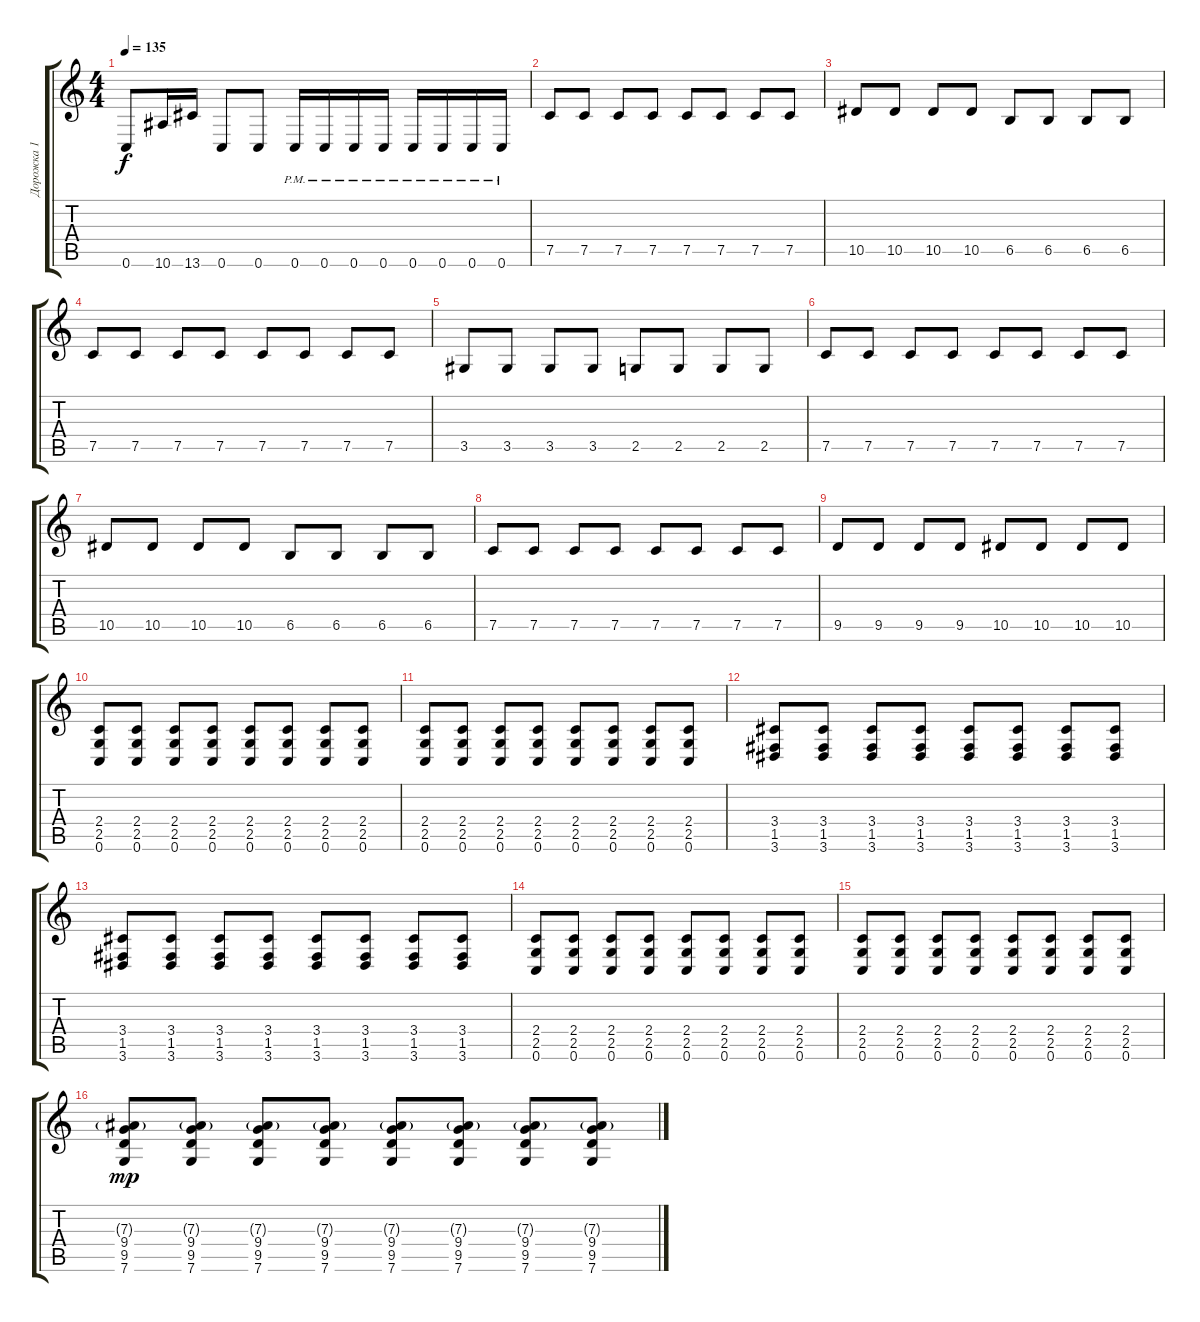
\track ("Дорожка 1" "Дорожка 1") {instrument overdrivenguitar}
\staff {score tabs}
\tuning (C4 G3 Eb3 Bb2 F2 C2) {hide}
\ts (4 4)
\tempo 135
\clef g2
\ks c
0.6.8{dy f} 10.6.16 13.6.16 0.6.8 0.6.8 0.6{pm}.16 0.6{pm}.16 0.6{pm}.16 0.6{pm}.16 0.6{pm}.16 0.6{pm}.16 0.6{pm}.16 0.6{pm}.16 |
7.5.8 7.5.8 7.5.8 7.5.8 7.5.8 7.5.8 7.5.8 7.5.8 |
10.5.8 10.5.8 10.5.8 10.5.8 6.5.8 6.5.8 6.5.8 6.5.8 |
7.5.8 7.5.8 7.5.8 7.5.8 7.5.8 7.5.8 7.5.8 7.5.8 |
3.5.8 3.5.8 3.5.8 3.5.8 2.5.8 2.5.8 2.5.8 2.5.8 |
7.5.8 7.5.8 7.5.8 7.5.8 7.5.8 7.5.8 7.5.8 7.5.8 |
10.5.8 10.5.8 10.5.8 10.5.8 6.5.8 6.5.8 6.5.8 6.5.8 |
7.5.8 7.5.8 7.5.8 7.5.8 7.5.8 7.5.8 7.5.8 7.5.8 |
9.5.8 9.5.8 9.5.8 9.5.8 10.5.8 10.5.8 10.5.8 10.5.8 |
(2.4 2.5 0.6).8 (2.4 2.5 0.6).8 (2.4 2.5 0.6).8 (2.4 2.5 0.6).8 (2.4 2.5 0.6).8 (2.4 2.5 0.6).8 (2.4 2.5 0.6).8 (2.4 2.5 0.6).8 |
(2.4 2.5 0.6).8 (2.4 2.5 0.6).8 (2.4 2.5 0.6).8 (2.4 2.5 0.6).8 (2.4 2.5 0.6).8 (2.4 2.5 0.6).8 (2.4 2.5 0.6).8 (2.4 2.5 0.6).8 |
(3.4 1.5 3.6).8 (3.4 1.5 3.6).8 (3.4 1.5 3.6).8 (3.4 1.5 3.6).8 (3.4 1.5 3.6).8 (3.4 1.5 3.6).8 (3.4 1.5 3.6).8 (3.4 1.5 3.6).8 |
(3.4 1.5 3.6).8 (3.4 1.5 3.6).8 (3.4 1.5 3.6).8 (3.4 1.5 3.6).8 (3.4 1.5 3.6).8 (3.4 1.5 3.6).8 (3.4 1.5 3.6).8 (3.4 1.5 3.6).8 |
(2.4 2.5 0.6).8 (2.4 2.5 0.6).8 (2.4 2.5 0.6).8 (2.4 2.5 0.6).8 (2.4 2.5 0.6).8 (2.4 2.5 0.6).8 (2.4 2.5 0.6).8 (2.4 2.5 0.6).8 |
(2.4 2.5 0.6).8 (2.4 2.5 0.6).8 (2.4 2.5 0.6).8 (2.4 2.5 0.6).8 (2.4 2.5 0.6).8 (2.4 2.5 0.6).8 (2.4 2.5 0.6).8 (2.4 2.5 0.6).8 |
(7.3{g} 9.4 9.5 7.6).8{dy mp} (7.3{g} 9.4 9.5 7.6).8 (7.3{g} 9.4 9.5 7.6).8 (7.3{g} 9.4 9.5 7.6).8 (7.3{g} 9.4 9.5 7.6).8 (7.3{g} 9.4 9.5 7.6).8 (7.3{g} 9.4 9.5 7.6).8 (7.3{g} 9.4 9.5 7.6).8
